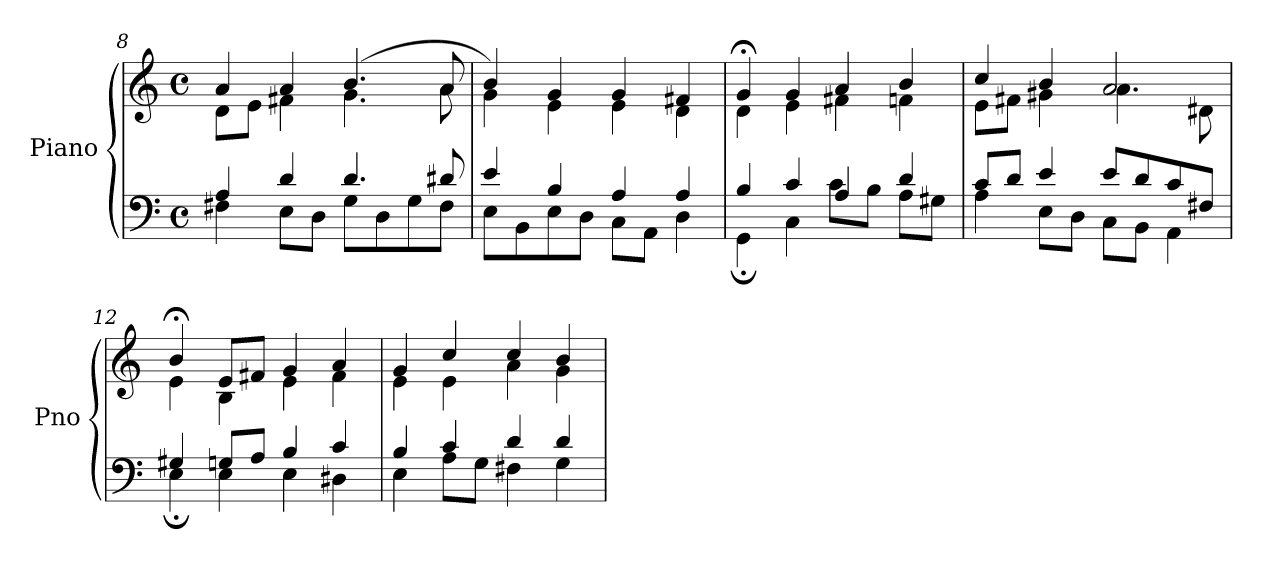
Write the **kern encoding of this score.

**kern	**kern
*part1	*part1
*staff2	*staff1
*I"Piano	*
*I'Pno	*
*clefF4	*clefG2
*k[]	*k[]
*M4/4	*M4/4
*met(c)	*met(c)
=8	=8
*^	*^
4A/	4F#X\	4a/	8d\L
.	.	.	8e\J
4d/	8E\L	4a/	4f#X\
.	8D\J	.	.
4.d/	8G\L	(>4.b/	4.g\
.	8D\	.	.
.	8G\	.	.
8d#X/	8F#\J	8a/	8a\
=9	=9	=9	=9
4e/	8E\L	4b/)	4g\
.	8BB\	.	.
4B/	8E\	4g/	4e\
.	8D\J	.	.
4A/	8C\L	4g/	4e\
.	8AA\J	.	.
4A/	4D\	4f#X/	4d\
=10	=10	=10	=10
4B/	4GG;\	4g;</	4d\
4c/	4C\	4g/	4e\
4A/	8c\L	4a/	4f#X\
.	8B\J	.	.
4d/	8A\L	4b/	4fn\
.	8G#X\J	.	.
=11	=11	=11	=11
8c/L	4A\	4cc/	8e\L
8d/J	.	.	8f#X\J
4e/	8E\L	4b/	4g#X\
.	8D\J	.	.
8e/L	8C\L	2a/	4.a\
8d/	8BB\J	.	.
8c/	4AA\	.	.
8F#X/J	.	.	8d#X\
=12	=12	=12	=12
4G#X/	4E;\	4b;</	4e\
8Gn/L	4E\	8e/L	4B\
8A/J	.	8f#X/J	.
4B/	4E\	4g/	4e\
4c/	4D#X\	4a/	4f#\
=13	=13	=13	=13
4B/	4E\	4g/	4e\
4c/	8A\L	4cc/	4e\
.	8G\J	.	.
4d/	4F#X\	4cc/	4a\
4d/	4G\	4b/	4g\
*v	*v	*	*
*	*v	*v
=	=
*-	*-
